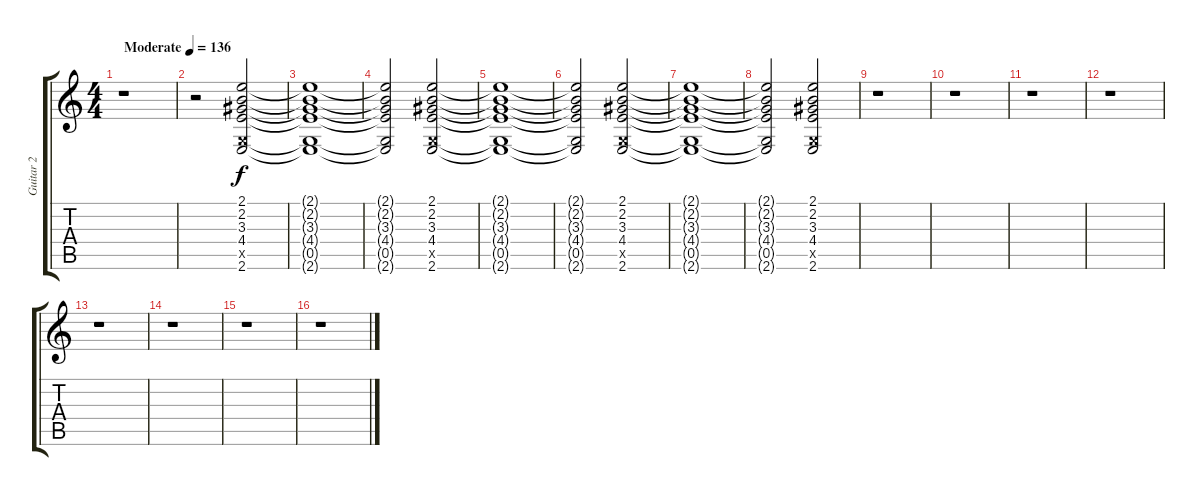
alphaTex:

\track ("Guitar 2" "Guitar 2") {instrument electricguitarclean}
\staff {score tabs}
\tuning (D4 A3 F3 C3 G2 D2) {hide}
\ts (4 4)
\tempo (136 "Moderate")
\clef g2
\ks c
r.1{dy f instrument electricguitarclean} |
r.2 (2.1 2.2 3.3 4.4 0.5{x} 2.6).2 |
(2.1{t} 2.2{t} 3.3{t} 4.4{t} 0.5{t} 2.6{t}).1 |
(2.1{t} 2.2{t} 3.3{t} 4.4{t} 0.5{t} 2.6{t}).2 (2.1 2.2 3.3 4.4 0.5{x} 2.6).2 |
(2.1{t} 2.2{t} 3.3{t} 4.4{t} 0.5{t} 2.6{t}).1 |
(2.1{t} 2.2{t} 3.3{t} 4.4{t} 0.5{t} 2.6{t}).2 (2.1 2.2 3.3 4.4 0.5{x} 2.6).2 |
(2.1{t} 2.2{t} 3.3{t} 4.4{t} 0.5{t} 2.6{t}).1 |
(2.1{t} 2.2{t} 3.3{t} 4.4{t} 0.5{t} 2.6{t}).2 (2.1 2.2 3.3 4.4 0.5{x} 2.6).2 |
r.1 |
r.1 |
r.1 |
r.1 |
r.1 |
r.1 |
r.1 |
r.1
